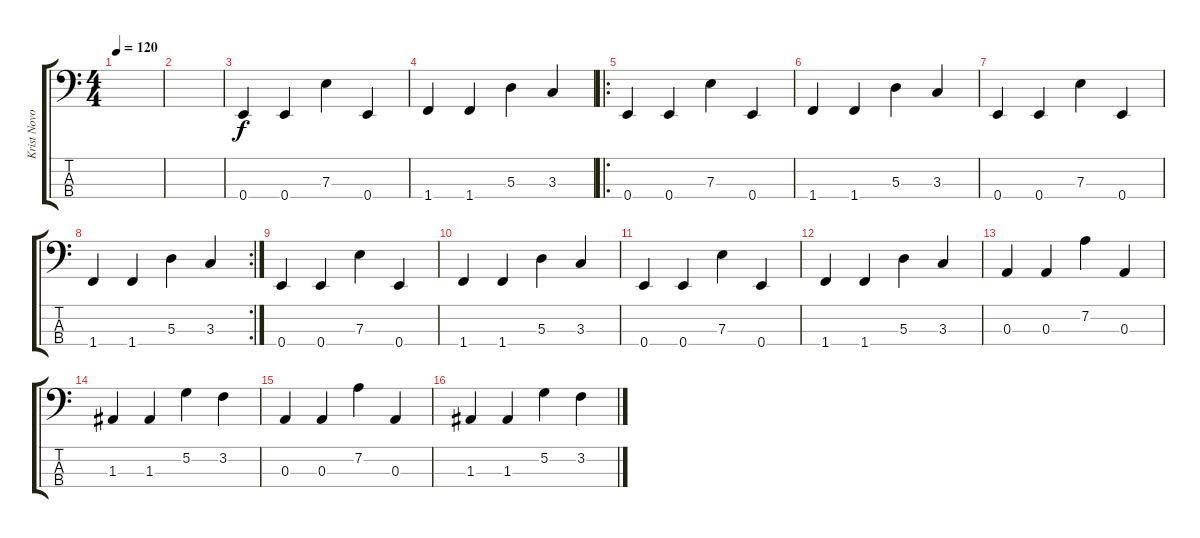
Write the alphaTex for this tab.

\track ("Krist Novoselic" "Krist Novo") {instrument electricbasspick}
\staff {score tabs}
\tuning (G2 D2 A1 E1) {hide}
\ts (4 4)
\tempo 120
\clef f4
\ks c
|
|
0.4.4 0.4.4 7.3.4 0.4.4 |
1.4.4 1.4.4 5.3.4 3.3.4 |
\ro
0.4.4 0.4.4 7.3.4 0.4.4 |
1.4.4 1.4.4 5.3.4 3.3.4 |
0.4.4 0.4.4 7.3.4 0.4.4 |
\rc 2
1.4.4 1.4.4 5.3.4 3.3.4 |
0.4.4 0.4.4 7.3.4 0.4.4 |
1.4.4 1.4.4 5.3.4 3.3.4 |
0.4.4 0.4.4 7.3.4 0.4.4 |
1.4.4 1.4.4 5.3.4 3.3.4 |
0.3.4 0.3.4 7.2.4 0.3.4 |
1.3.4 1.3.4 5.2.4 3.2.4 |
0.3.4 0.3.4 7.2.4 0.3.4 |
1.3.4 1.3.4 5.2.4 3.2.4
